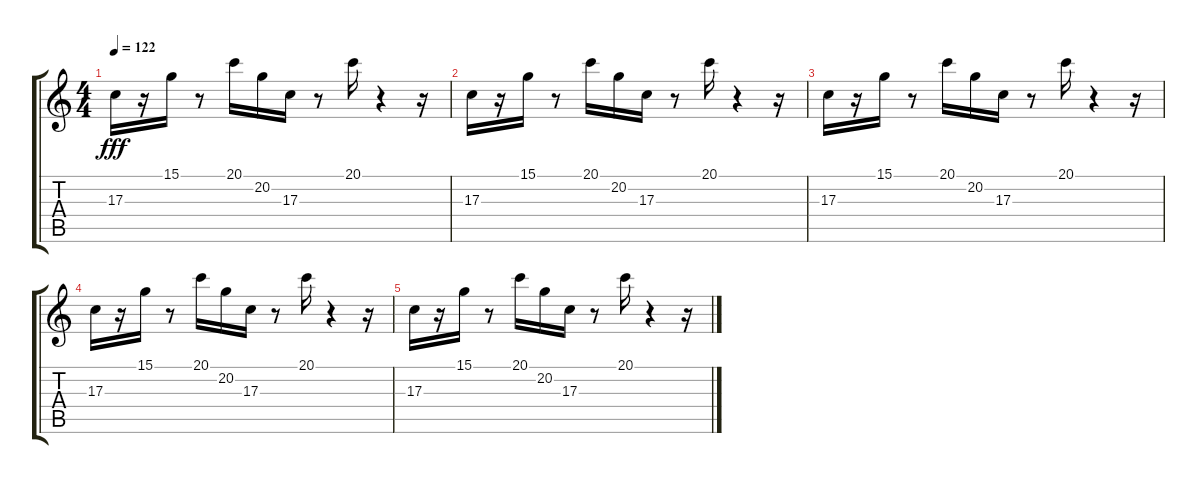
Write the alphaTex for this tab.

\track "" {instrument baritonesax}
\staff {score tabs}
\tuning (E4 B3 G3 D3 A2 E2) {hide}
\ts (4 4)
\tempo 122
\clef g2
\ks c
17.3.16{dy fff} r.16 15.1.16 r.8 20.1.16 20.2.16 17.3.16 r.8 20.1.16 r.4 r.16 |
17.3.16 r.16 15.1.16 r.8 20.1.16 20.2.16 17.3.16 r.8 20.1.16 r.4 r.16 |
17.3.16 r.16 15.1.16 r.8 20.1.16 20.2.16 17.3.16 r.8 20.1.16 r.4 r.16 |
17.3.16 r.16 15.1.16 r.8 20.1.16 20.2.16 17.3.16 r.8 20.1.16 r.4 r.16 |
17.3.16 r.16 15.1.16 r.8 20.1.16 20.2.16 17.3.16 r.8 20.1.16 r.4 r.16
